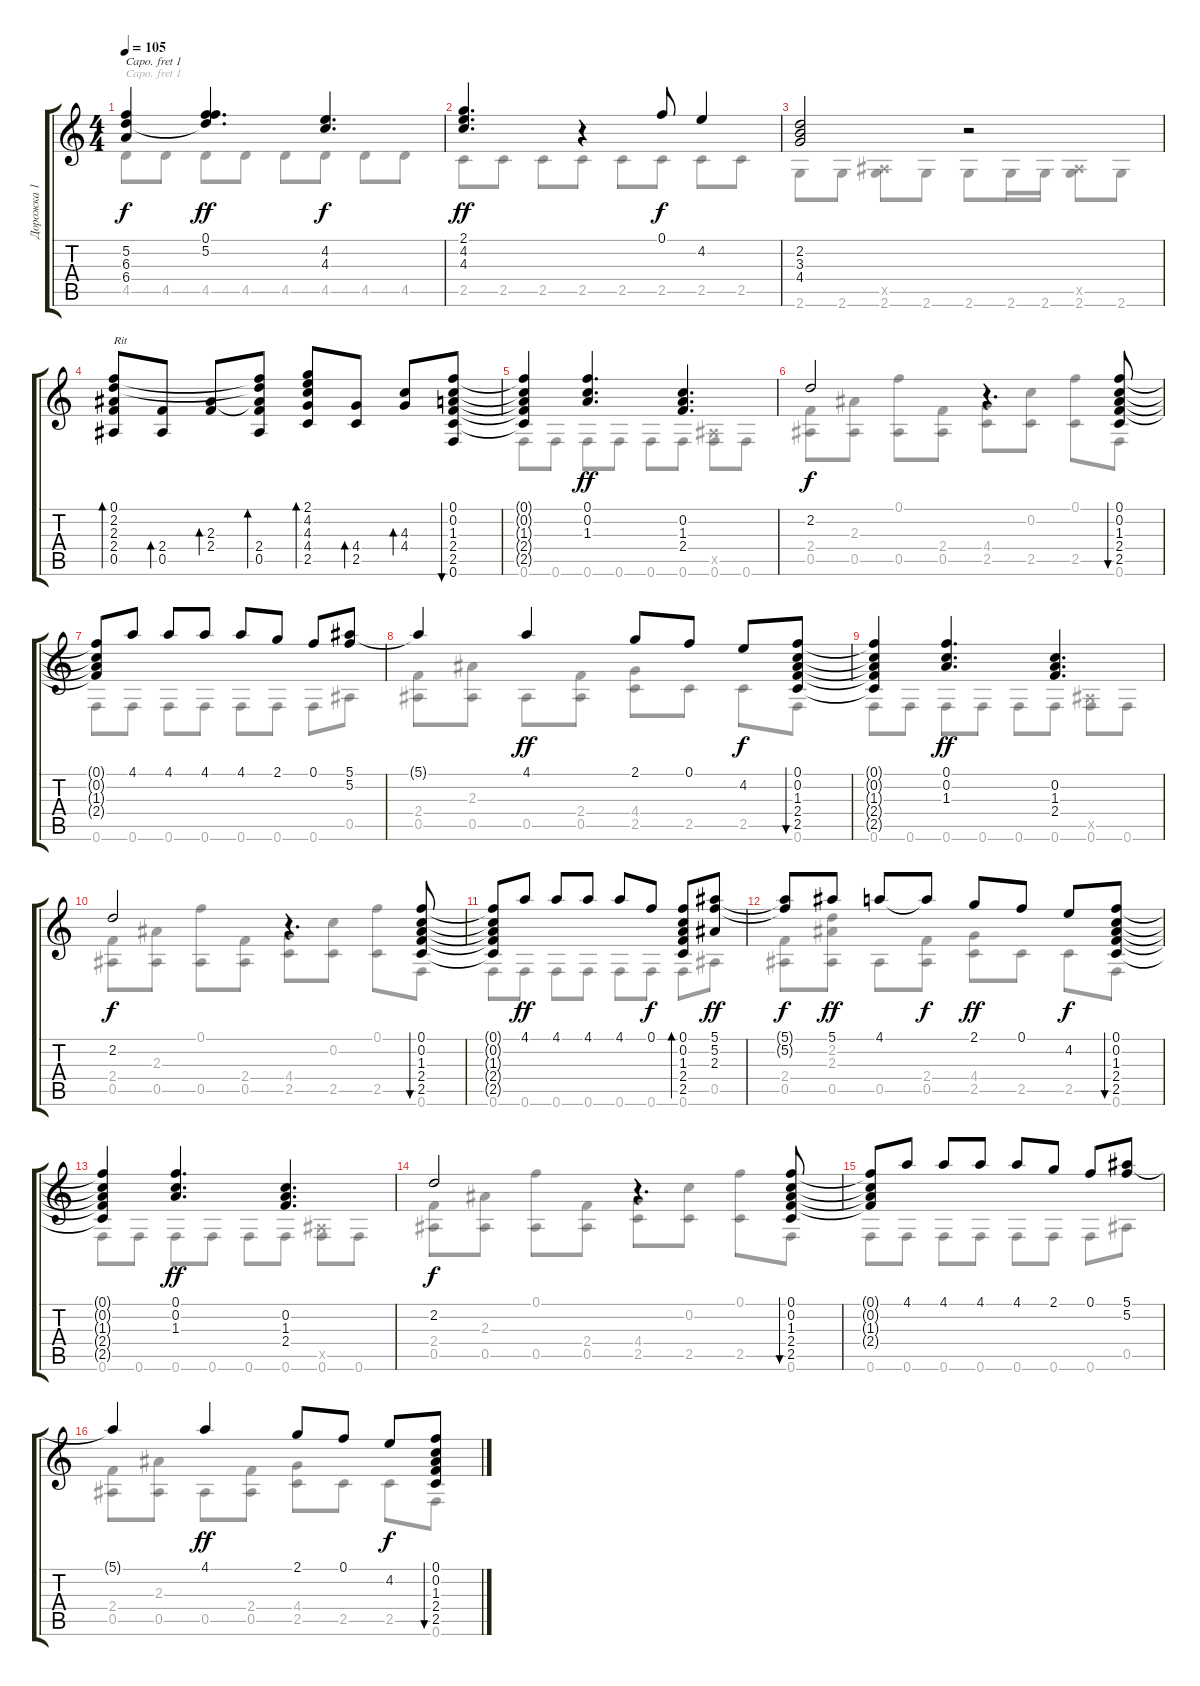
\track ("Дорожка 1" "Дорожка 1") {instrument acousticguitarsteel}
\staff {score tabs}
\capo 1
\tuning (E4 B3 G3 D3 A2 E2) {hide}
\voice
\ts (4 4)
\tempo 105
\clef g2
\ks c
(5.2 6.3 6.4).4{dy f} (0.1 5.2 6.3{t}).4{d dy ff} (4.2 4.3).4{d dy f} |
(2.1 4.2 4.3).4{d dy ff} r.4 0.1.8{dy f} 4.2.4 |
(2.2 3.3 4.4).2 r.2 |
(0.1 2.2 2.3 2.4 0.5).8{bd 60 txt "Rit"} (2.4 0.5).8{bd 30} (2.3 2.4).8{bd 30} (0.1{t} 2.2{t} 2.3{t} 2.4 0.5).8{bd 30} (2.1 4.2 4.3 4.4 2.5).8{bd 60} (4.4 2.5).8{bd 30} (4.3 4.4).8{bd 30} (0.1 0.2 1.3 2.4 2.5 0.6).8{bu 120} |
(0.1{t} 0.2{t} 1.3{t} 2.4{t} 2.5{t}).4 (0.1 0.2 1.3).4{d dy ff} (0.2 1.3 2.4).4{d} |
2.2.2{dy f} r.4{d} (0.1 0.2 1.3 2.4 2.5).8{bu 60} |
(0.1{t} 0.2{t} 1.3{t} 2.4{t}).8 4.1.8 4.1.8 4.1.8 4.1.8 2.1.8 0.1.8 (5.1 5.2).8 |
5.1{t}.4 4.1.4{dy ff} 2.1.8 0.1.8 4.2.8{dy f} (0.1 0.2 1.3 2.4 2.5).8{bu 60} |
(0.1{t} 0.2{t} 1.3{t} 2.4{t} 2.5{t}).4 (0.1 0.2 1.3).4{d dy ff} (0.2 1.3 2.4).4{d} |
2.2.2{dy f} r.4{d} (0.1 0.2 1.3 2.4 2.5).8{bu 120} |
(0.1{t} 0.2{t} 1.3{t} 2.4{t} 2.5{t}).8 4.1.8{dy ff} 4.1.8 4.1.8 4.1.8 0.1.8{dy f} (0.1 0.2 1.3 2.4 2.5).8{bd 60} (5.1 5.2 2.3).8{dy ff} |
(5.1{t} 5.2{t}).8{dy f} 5.1.8{dy ff} 4.1.8 4.1{t}.8{dy f} 2.1.8{dy ff} 0.1.8 4.2.8{dy f} (0.1 0.2 1.3 2.4 2.5).8{bu 60} |
(0.1{t} 0.2{t} 1.3{t} 2.4{t} 2.5{t}).4 (0.1 0.2 1.3).4{d dy ff} (0.2 1.3 2.4).4{d} |
2.2.2{dy f} r.4{d} (0.1 0.2 1.3 2.4 2.5).8{bu 120} |
(0.1{t} 0.2{t} 1.3{t} 2.4{t}).8 4.1.8 4.1.8 4.1.8 4.1.8 2.1.8 0.1.8 (5.1 5.2).8 |
5.1{t}.4 4.1.4{dy ff} 2.1.8 0.1.8 4.2.8{dy f} (0.1 0.2 1.3 2.4 2.5).8{bu 60}
\voice
\clef g2
\ottava regular
\simile none
\ks c
4.5.8{dy f} 4.5.8 4.5.8 4.5.8 4.5.8 4.5.8 4.5.8 4.5.8 |
2.5.8 2.5.8 2.5.8 2.5.8 2.5.8 2.5.8 2.5.8 2.5.8 |
2.6.8 2.6.8 (0.5{x} 2.6).8 2.6.8 2.6.8 2.6.16 2.6.16 (0.5{x} 2.6).8 2.6.8 |
|
0.6.8 0.6.8 0.6.8 0.6.8 0.6.8 0.6.8 (0.5{x} 0.6).8 0.6.8 |
(2.4 0.5).8 (2.3 0.5).8 (0.1 0.5).8 (2.4 0.5).8 (4.4 2.5).8 (0.2 2.5).8 (0.1 2.5).8 0.6.8 |
0.6.8 0.6.8 0.6.8 0.6.8 0.6.8 0.6.8 0.6.8 0.5.8 |
(2.4 0.5).8 (2.3 0.5).8 0.5.8 (2.4 0.5).8 (4.4 2.5).8 2.5.8 2.5.8 0.6.8 |
0.6.8 0.6.8 0.6.8 0.6.8 0.6.8 0.6.8 (0.5{x} 0.6).8 0.6.8 |
(2.4 0.5).8 (2.3 0.5).8 (0.1 0.5).8 (2.4 0.5).8 (4.4 2.5).8 (0.2 2.5).8 (0.1 2.5).8 0.6.8 |
0.6.8 0.6.8 0.6.8 0.6.8 0.6.8 0.6.8 0.6.8 0.5.8 |
(2.4 0.5).8 (2.2 2.3 0.5).8 0.5.8 (2.4 0.5).8 (4.4 2.5).8 2.5.8 2.5.8 0.6.8 |
0.6.8 0.6.8 0.6.8 0.6.8 0.6.8 0.6.8 (0.5{x} 0.6).8 0.6.8 |
(2.4 0.5).8 (2.3 0.5).8 (0.1 0.5).8 (2.4 0.5).8 (4.4 2.5).8 (0.2 2.5).8 (0.1 2.5).8 0.6.8 |
0.6.8 0.6.8 0.6.8 0.6.8 0.6.8 0.6.8 0.6.8 0.5.8 |
(2.4 0.5).8 (2.3 0.5).8 0.5.8 (2.4 0.5).8 (4.4 2.5).8 2.5.8 2.5.8 0.6.8
